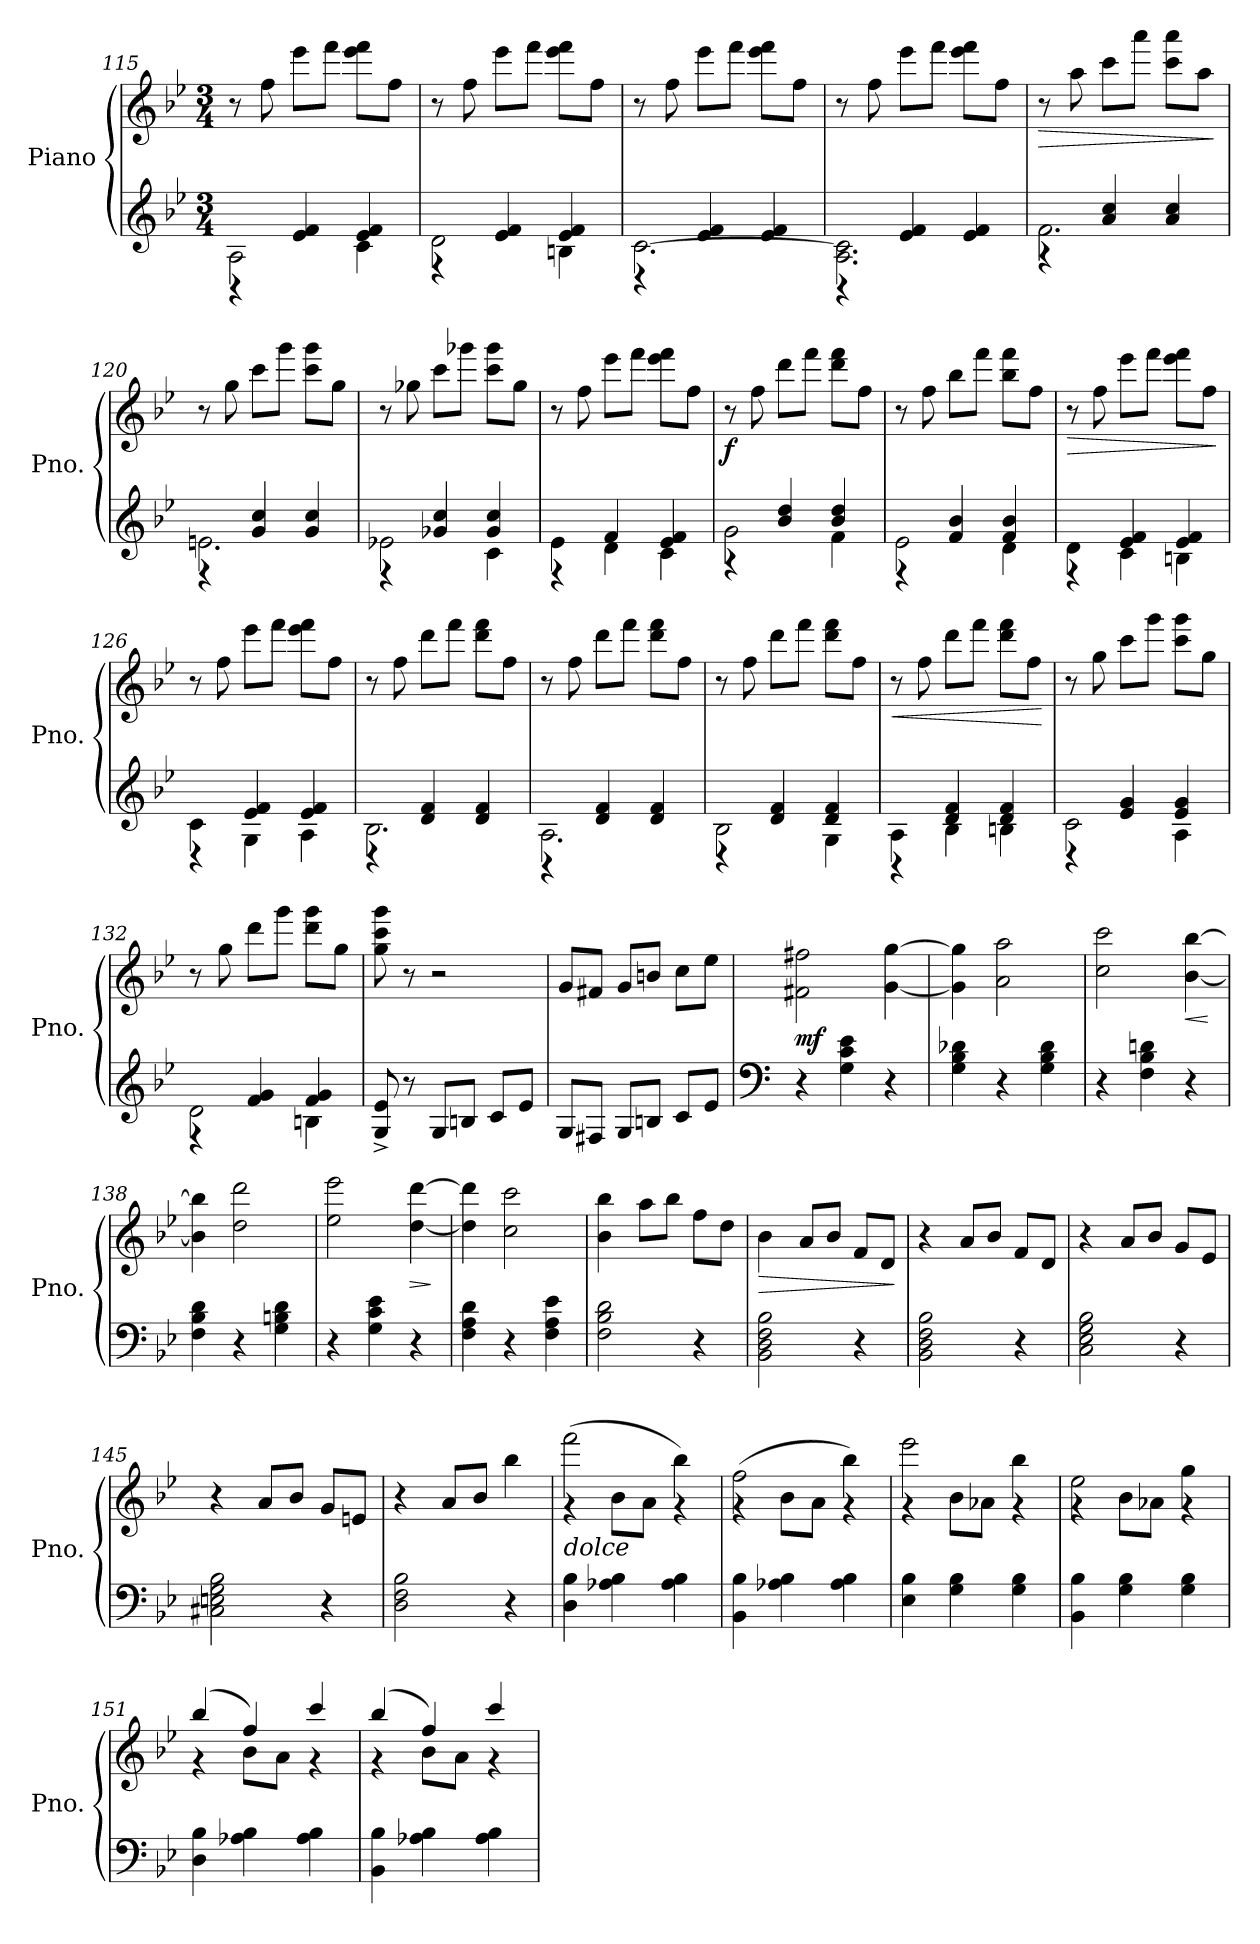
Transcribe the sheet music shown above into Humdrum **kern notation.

**kern	**kern	**dynam
*part1	*part1	*part1
*staff2	*staff1	*staff1/2
*I"Piano	*	*
*I'Pno.	*	*
*clefG2	*clefG2	*
*k[b-e-]	*k[b-e-]	*
*M3/4	*M3/4	*
=115	=115	=115
*^	*	*
2A\	4r	8r	.
.	.	8ff\	.
.	4e-/ 4f/	8eee-\L	.
.	.	8fff\J	.
4c\	4e-/ 4f/	8eee-\ 8fff\L	.
.	.	8ff\J	.
=116	=116	=116	=116
2d\	4r	8r	.
.	.	8ff\	.
.	4e-/ 4f/	8eee-\L	.
.	.	8fff\J	.
4Bn\	4e-/ 4f/	8eee-\ 8fff\L	.
.	.	8ff\J	.
=117	=117	=117	=117
[2.c\	4r	8r	.
.	.	8ff\	.
.	4e-/ 4f/	8eee-\L	.
.	.	8fff\J	.
.	4e-/ 4f/	8eee-\ 8fff\L	.
.	.	8ff\J	.
=118	=118	=118	=118
2.A\ 2.c\]	4r	8r	.
.	.	8ff\	.
.	4e-/ 4f/	8eee-\L	.
.	.	8fff\J	.
.	4e-/ 4f/	8eee-\ 8fff\L	.
.	.	8ff\J	.
=119	=119	=119	=119
!	!	!	!LO:HP:b
2.f\	4r	8r	>
.	.	8aa\	.
.	4a/ 4cc/	8ccc\L	.
.	.	8aaa\J	.
.	4a/ 4cc/	8ccc\ 8aaa\L	.
.	.	8aa\J	.
*v	*v	*	*
.	.	]
!!LO:LB:g=z
=120	=120	=120
*^	*	*
2.en\	4r	8r	.
.	.	8gg\	.
.	4g/ 4cc/	8ccc\L	.
.	.	8ggg\J	.
.	4g/ 4cc/	8ccc\ 8ggg\L	.
.	.	8gg\J	.
=121	=121	=121	=121
2e-X\	4r	8r	.
.	.	8gg-X\	.
.	4g-X/ 4cc/	8ccc\L	.
.	.	8ggg-X\J	.
4c\	4g-/ 4cc/	8ccc\ 8ggg-\L	.
.	.	8gg-\J	.
=122	=122	=122	=122
4e-\	4r	8r	.
.	.	8ff\	.
4d\	4f/	8eee-\L	.
.	.	8fff\J	.
4c\	4e-/ 4f/	8eee-\ 8fff\L	.
.	.	8ff\J	.
=123	=123	=123	=123
!	!	!	!LO:DY:b
2g\	4r	8r	f
.	.	8ff\	.
.	4b-/ 4dd/	8ddd\L	.
.	.	8fff\J	.
4f\	4b-/ 4dd/	8ddd\ 8fff\L	.
.	.	8ff\J	.
=124	=124	=124	=124
2e-\	4r	8r	.
.	.	8ff\	.
.	4f/ 4b-/	8bb-\L	.
.	.	8fff\J	.
4d\	4f/ 4b-/	8bb-\ 8fff\L	.
.	.	8ff\J	.
=125	=125	=125	=125
!	!	!	!LO:HP:b
4d\	4r	8r	>
.	.	8ff\	.
4c\	4e-/ 4f/	8eee-\L	.
.	.	8fff\J	.
4Bn\	4e-/ 4f/	8eee-\ 8fff\L	.
.	.	8ff\J	.
*v	*v	*	*
.	.	]
!!LO:LB:g=z
=126	=126	=126
*^	*	*
4c\	4r	8r	.
.	.	8ff\	.
4G\	4e-/ 4f/	8eee-\L	.
.	.	8fff\J	.
4A\	4e-/ 4f/	8eee-\ 8fff\L	.
.	.	8ff\J	.
=127	=127	=127	=127
2.B-\	4r	8r	.
.	.	8ff\	.
.	4d/ 4f/	8ddd\L	.
.	.	8fff\J	.
.	4d/ 4f/	8ddd\ 8fff\L	.
.	.	8ff\J	.
=128	=128	=128	=128
2.A\	4r	8r	.
.	.	8ff\	.
.	4d/ 4f/	8ddd\L	.
.	.	8fff\J	.
.	4d/ 4f/	8ddd\ 8fff\L	.
.	.	8ff\J	.
=129	=129	=129	=129
2B-\	4r	8r	.
.	.	8ff\	.
.	4d/ 4f/	8ddd\L	.
.	.	8fff\J	.
4G\	4d/ 4f/	8ddd\ 8fff\L	.
.	.	8ff\J	.
=130	=130	=130	=130
!	!	!	!LO:HP:b
4A\	4r	8r	<
.	.	8ff\	.
4B-\	4d/ 4f/	8ddd\L	.
.	.	8fff\J	.
4Bn\	4d/ 4f/	8ddd\ 8fff\L	.
.	.	8ff\J	.
*v	*v	*	*
.	.	[
=131	=131	=131
*^	*	*
2c\	4r	8r	.
.	.	8gg\	.
.	4e-/ 4g/	8ccc\L	.
.	.	8ggg\J	.
4A\	4e-/ 4g/	8ccc\ 8ggg\L	.
.	.	8gg\J	.
!!LO:PB:g=z
=132	=132	=132	=132
2d\	4r	8r	.
.	.	8gg\	.
.	4f/ 4g/	8ddd\L	.
.	.	8ggg\J	.
4Bn\	4f/ 4g/	8ddd\ 8ggg\L	.
.	.	8gg\J	.
*v	*v	*	*
=133	=133	=133
8G/^ 8e-/^	8gg\ 8ccc\ 8ggg\	.
8r	8r	.
8G/L	2r	.
8Bn/J	.	.
8c/L	.	.
8e-/J	.	.
=134	=134	=134
8G/L	8g/L	.
8F#X/J	8f#X/J	.
8G/L	8g/L	.
8Bn/J	8bn/J	.
8c/L	8cc\L	.
8e-/J	8ee-\J	.
=135	=135	=135
*clefF4	*	*
!	!	!LO:DY:b
4r	2f#X\ 2ff#X\	mf
4G\ 4c\ 4e-\	.	.
4r	[4g\ [4gg\	.
=136	=136	=136
4G\ 4B-\ 4d-X\	4g\] 4gg\]	.
4r	2a\ 2aa\	.
4G\ 4B-\ 4d-\	.	.
=137	=137	=137
4r	2cc\ 2ccc\	.
4F\ 4B-\ 4dn\	.	.
!	!	!LO:HP:b
4r	[4b-\ [4bb-\	<
.	.	[
=138	=138	=138
4F\ 4B-\ 4d\	4b-\] 4bb-\]	.
4r	2dd\ 2ddd\	.
4G\ 4Bn\ 4d\	.	.
!!LO:LB:g=z
=139	=139	=139
4r	2ee-\ 2eee-\	.
4G\ 4c\ 4e-\	.	.
!	!	!LO:HP:b
4r	[4dd\ [4ddd\	>
.	.	]
=140	=140	=140
4F\ 4A\ 4d\	4dd\] 4ddd\]	.
4r	2cc\ 2ccc\	.
4F\ 4A\ 4e-\	.	.
=141	=141	=141
2F\ 2B-\ 2d\	4b-\ 4bb-\	.
.	8aa\L	.
.	8bb-\J	.
4r	8ff\L	.
.	8dd\J	.
=142	=142	=142
!	!	!LO:HP:b
2BB-\ 2D\ 2F\ 2B-\	4b-\	>
.	8a/L	.
.	8b-/J	.
4r	8f/L	.
.	8d/J	.
.	.	]
=143	=143	=143
2BB-\ 2D\ 2F\ 2B-\	4r	.
.	8a/L	.
.	8b-/J	.
4r	8f/L	.
.	8d/J	.
=144	=144	=144
2C\ 2E-\ 2G\ 2B-\	4r	.
.	8a/L	.
.	8b-/J	.
4r	8g/L	.
.	8e-/J	.
=145	=145	=145
2C#X\ 2En\ 2G\ 2B-\	4r	.
.	8a/L	.
.	8b-/J	.
4r	8g/L	.
.	8en/J	.
!!LO:LB:g=z
=146	=146	=146
2D\ 2F\ 2B-\	4r	.
.	8a/L	.
.	8b-/J	.
4r	4bb-\	.
=147	=147	=147
*	*^	*
!	!LO:TX:b:i:t=dolce	!	!
4D\ 4B-\	(<2fff\	4r	.
4A-X\ 4B-\	.	8b-\L	.
.	.	8a\J	.
4A-\ 4B-\	4bb-\)	4r	.
=148	=148	=148	=148
4BB-\ 4B-\	(<2ff\	4r	.
4A-X\ 4B-\	.	8b-\L	.
.	.	8a\J	.
4A-\ 4B-\	4bb-\)	4r	.
=149	=149	=149	=149
4E-\ 4B-\	2eee-\	4r	.
4G\ 4B-\	.	8b-\L	.
.	.	8a-X\J	.
4G\ 4B-\	4bb-\	4r	.
=150	=150	=150	=150
4BB-\ 4B-\	2ee-\	4r	.
4G\ 4B-\	.	8b-\L	.
.	.	8a-X\J	.
4G\ 4B-\	4gg\	4r	.
=151	=151	=151	=151
4D\ 4B-\	(>4bb-/	4r	.
4A-X\ 4B-\	4ff/)	8b-\L	.
.	.	8a\J	.
4A-\ 4B-\	4ccc/	4r	.
=152	=152	=152	=152
4BB-\ 4B-\	(>4bb-/	4r	.
4A-X\ 4B-\	4ff/)	8b-\L	.
.	.	8a\J	.
4A-\ 4B-\	4ccc/	4r	.
*	*v	*v	*
=	=	=
*-	*-	*-
